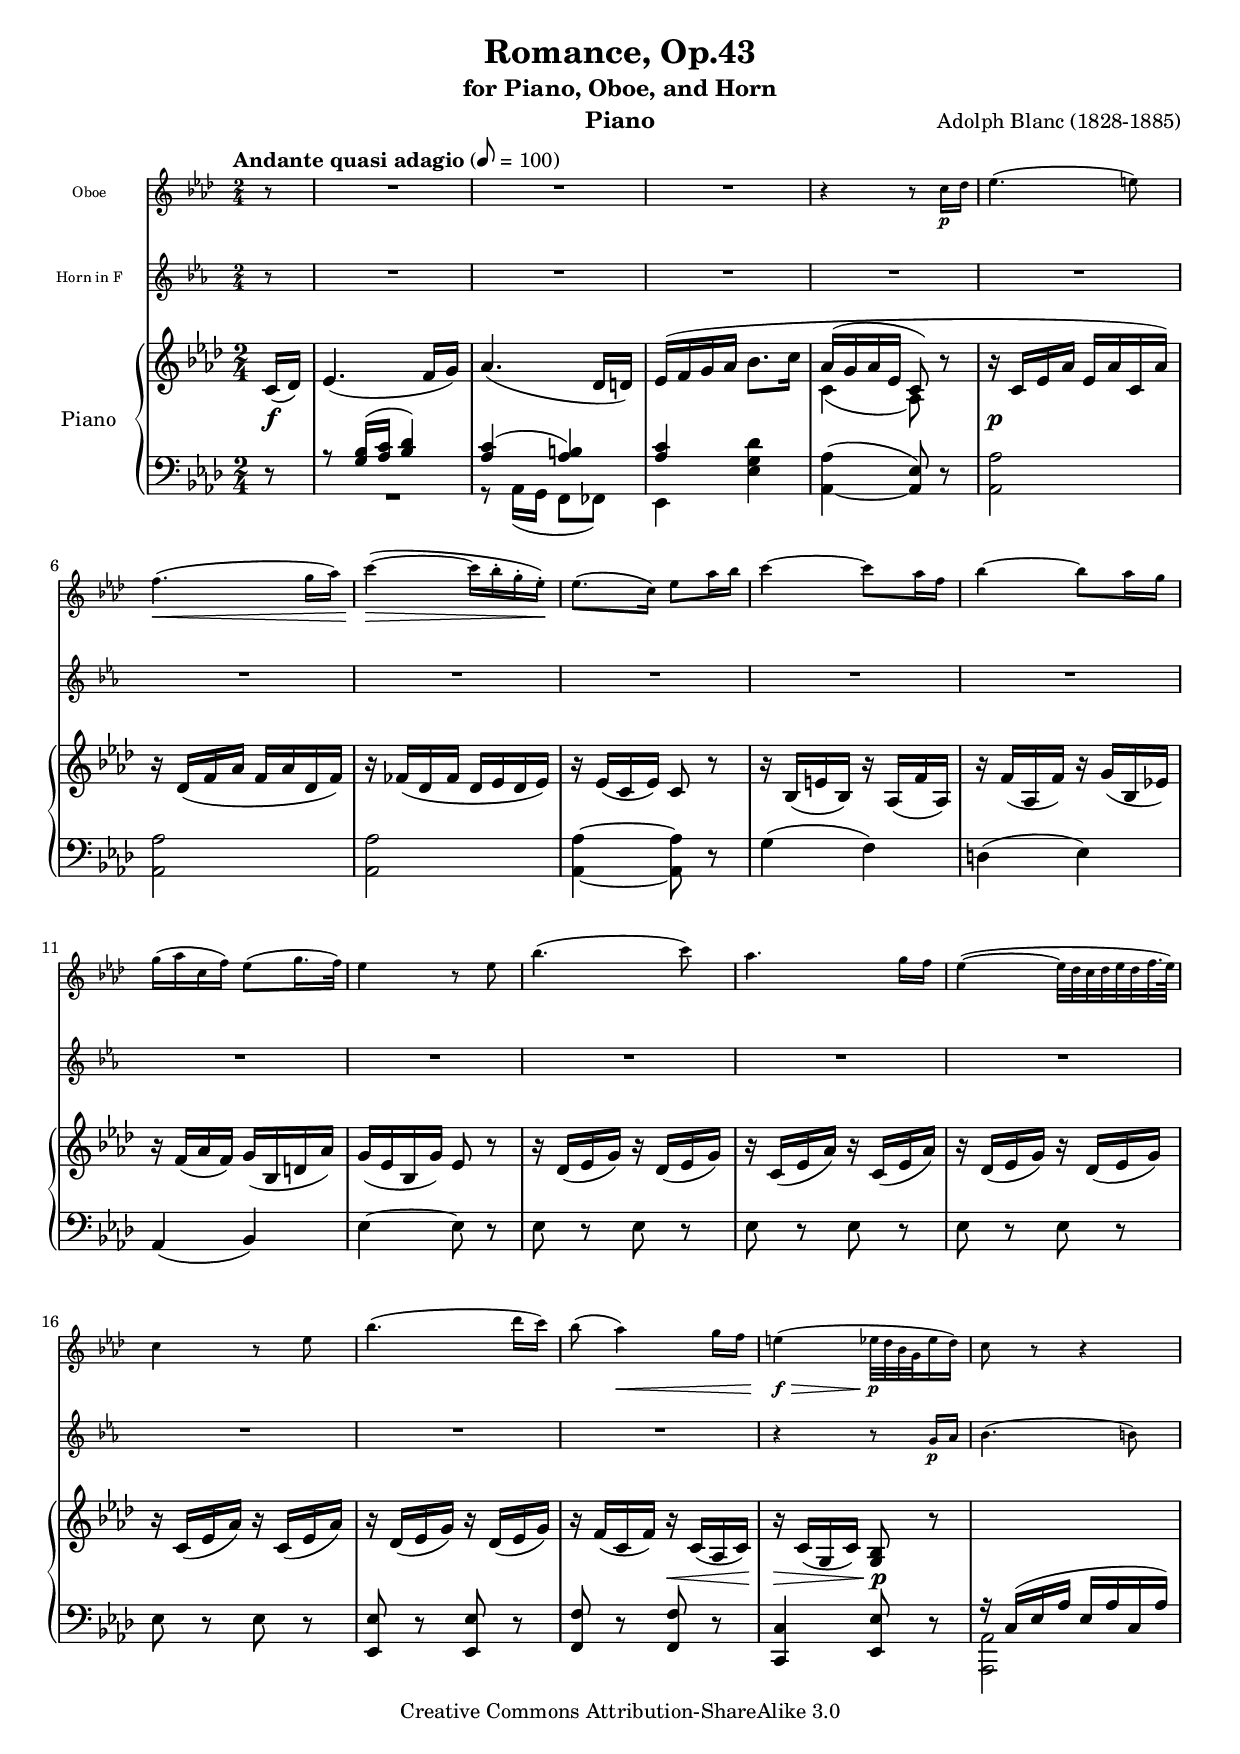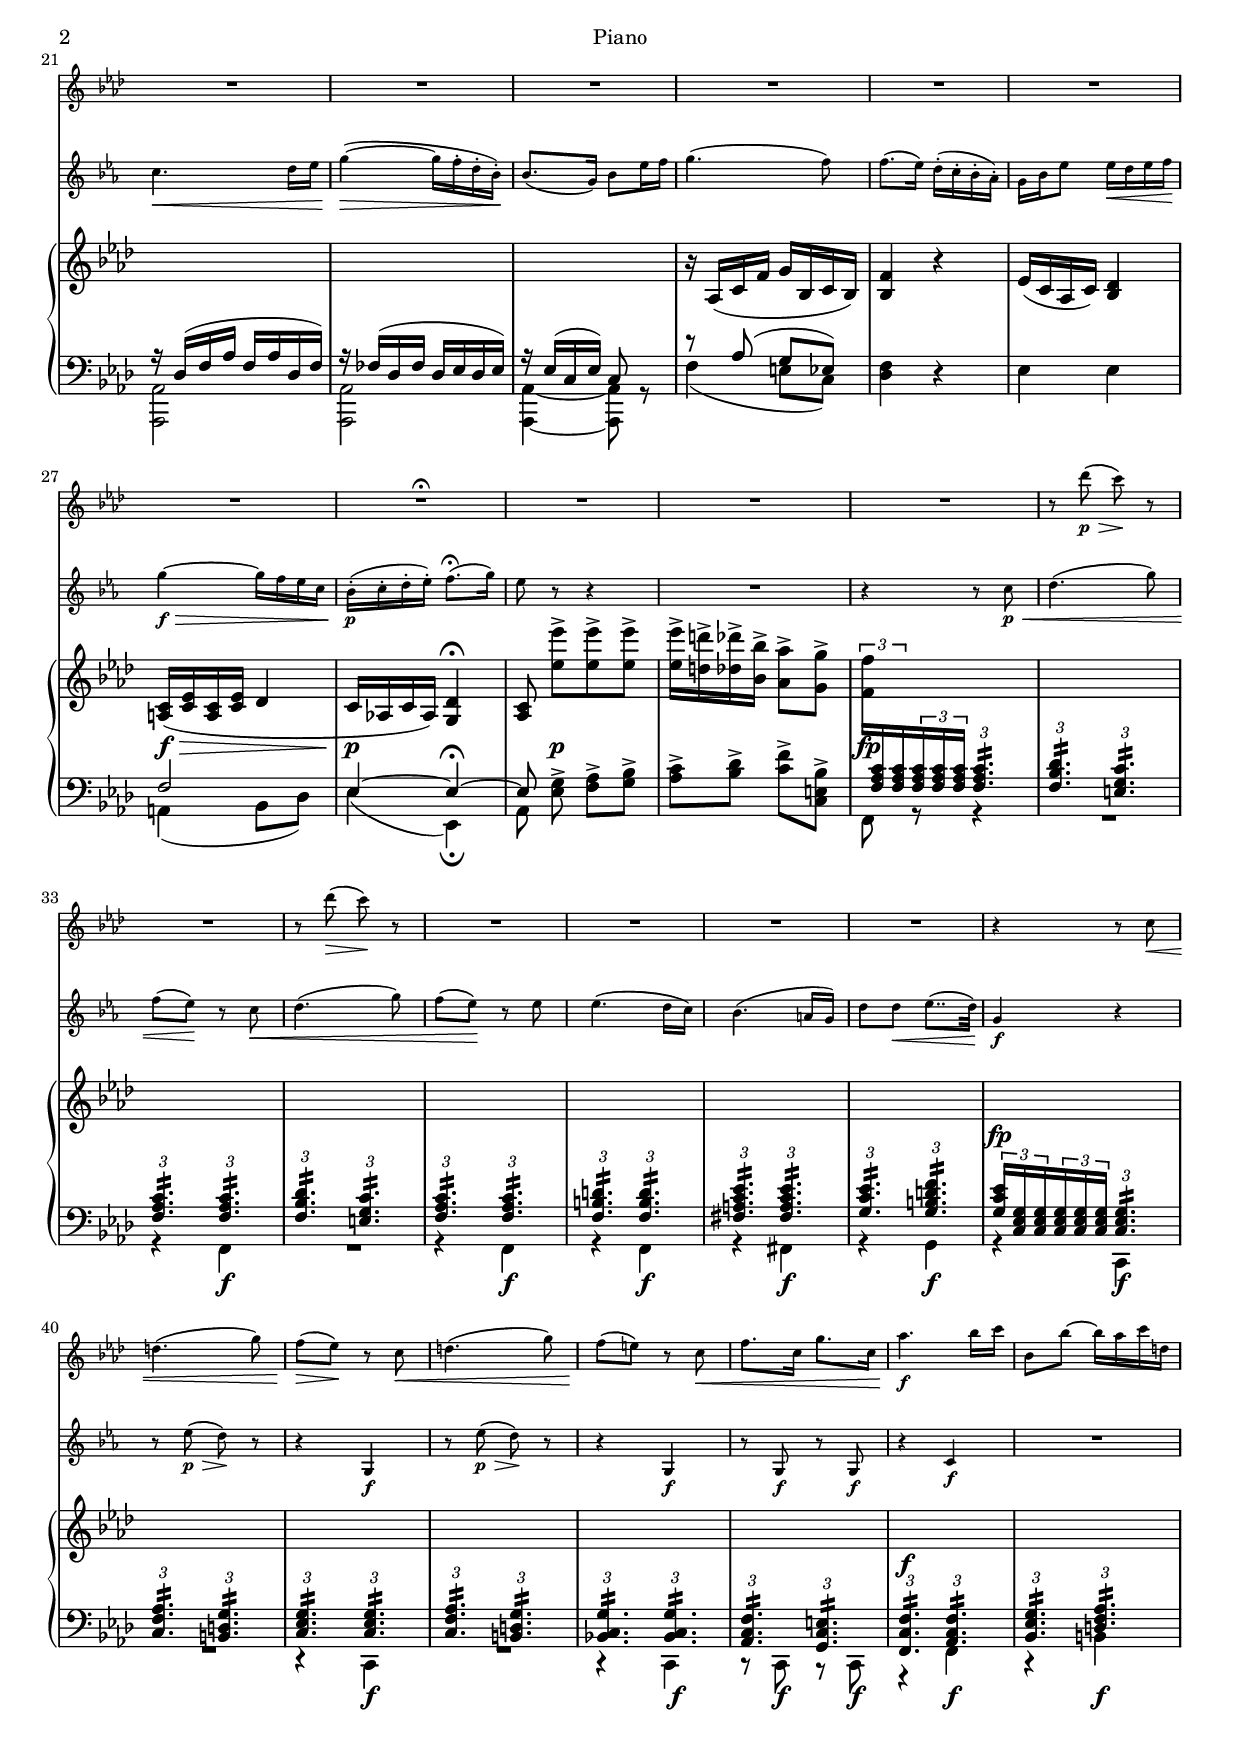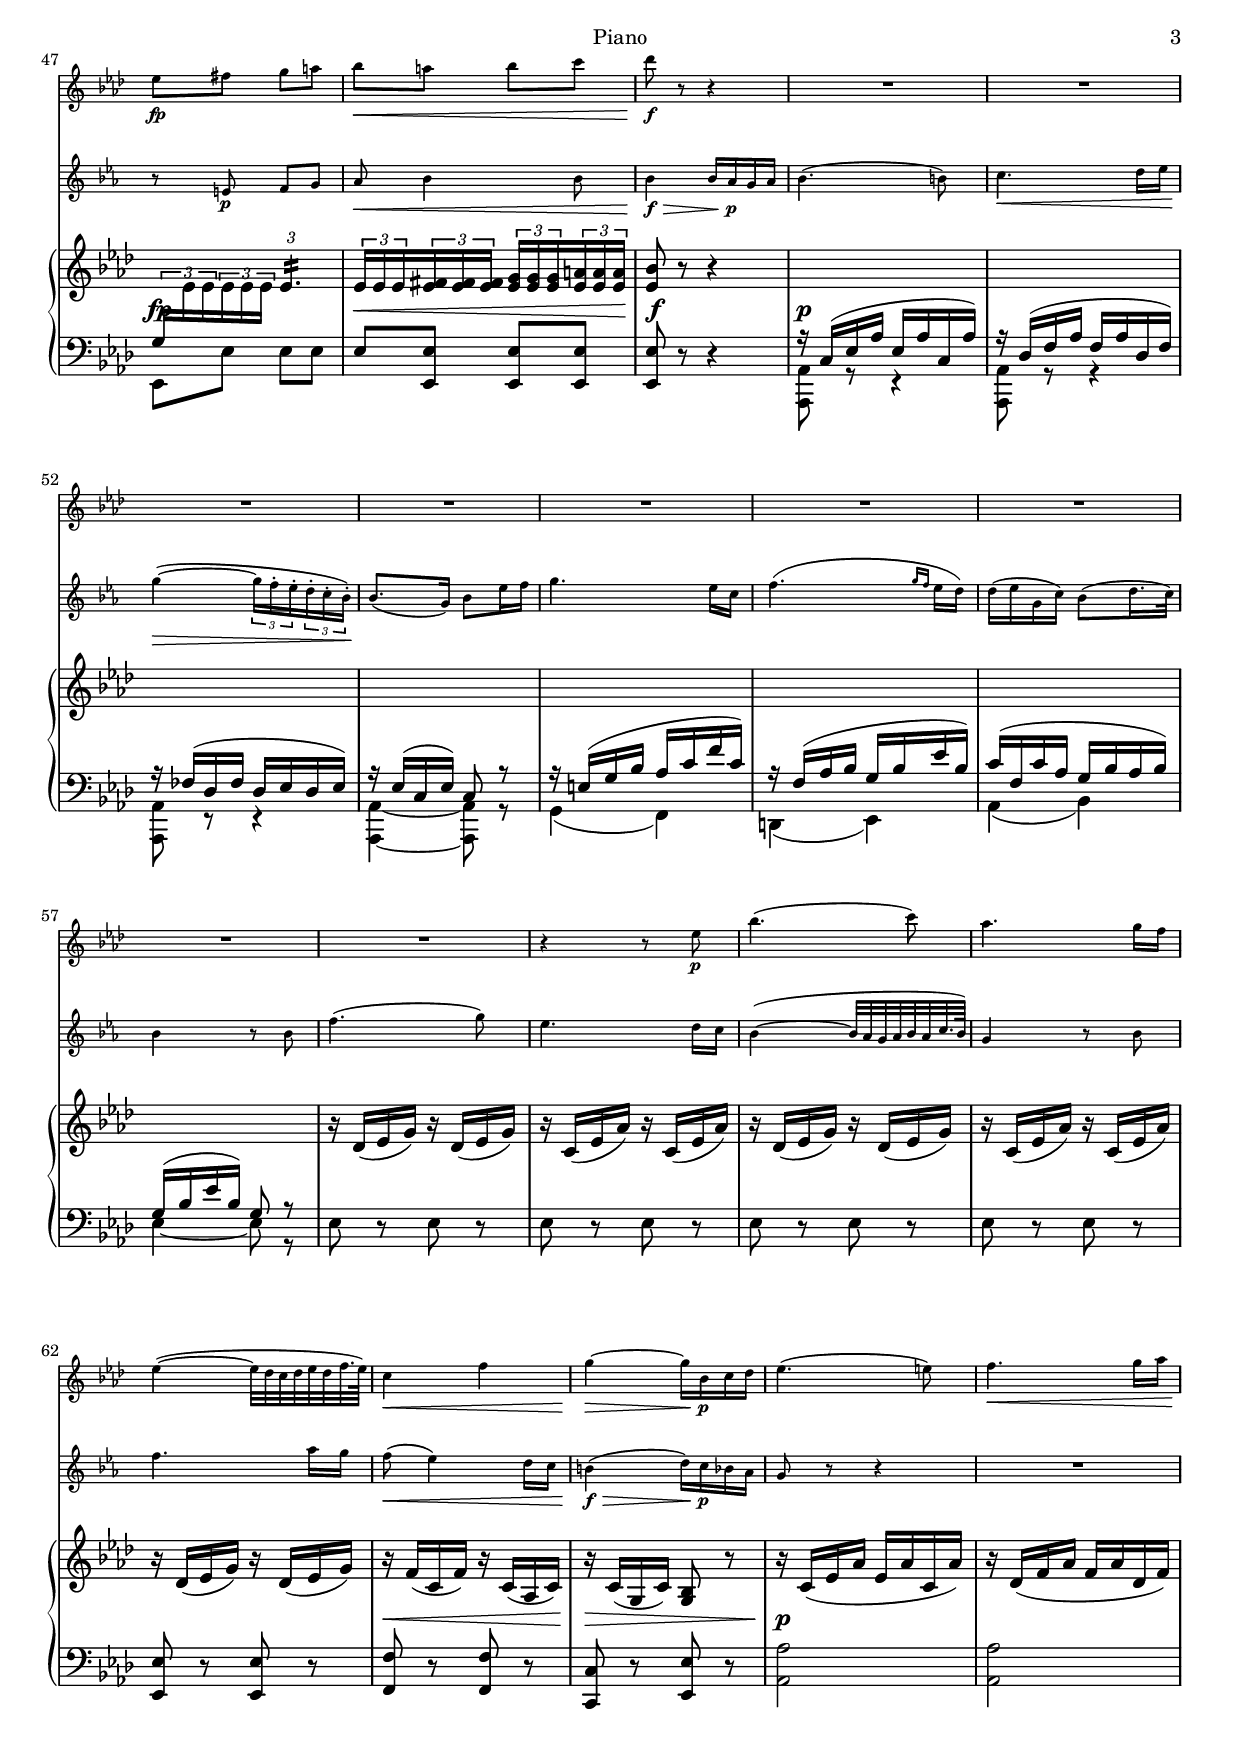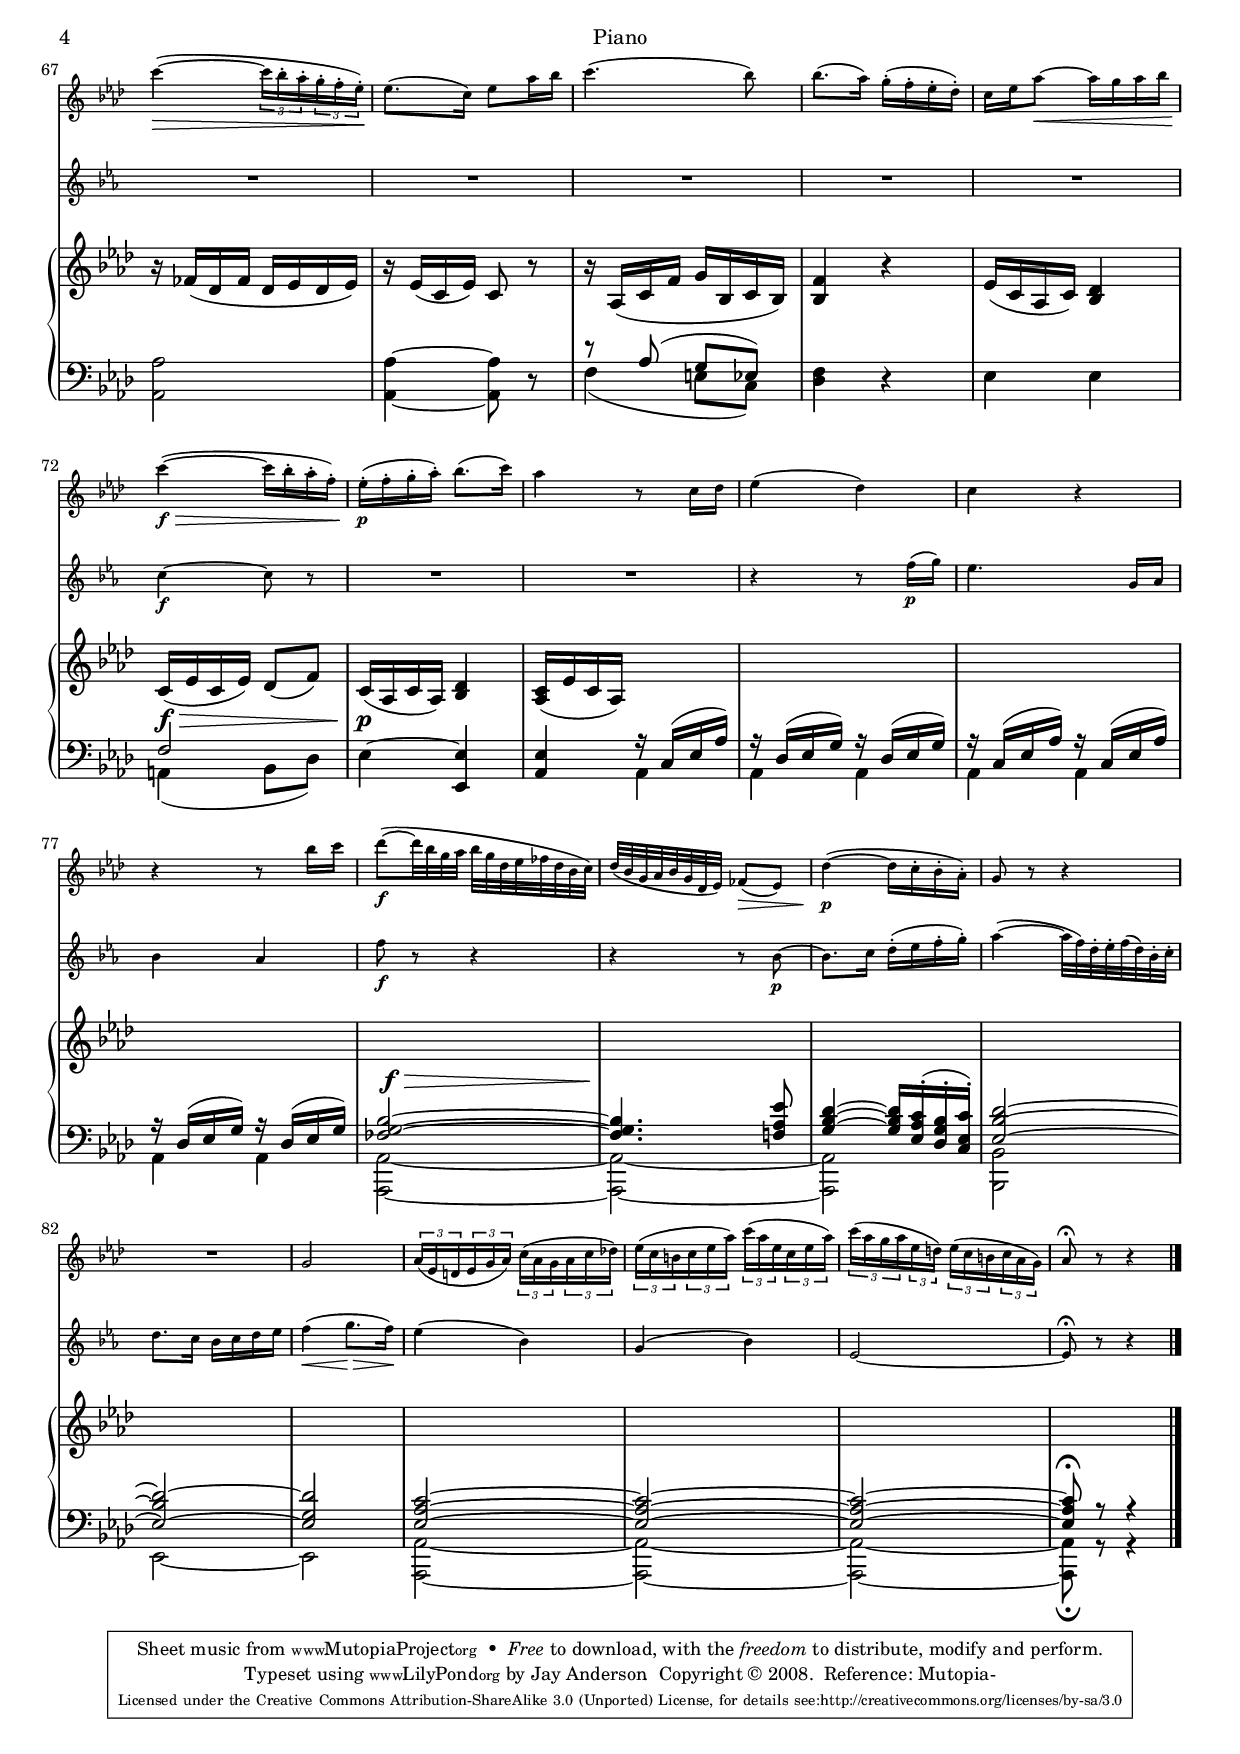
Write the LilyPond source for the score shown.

\version "2.13.16"

\version "2.13.16"

\version "2.13.16"

outline =
{
  \time 2/4
  \tempo "Andante quasi adagio" 8=100
  \partial 8 s8 |
  s2*87 | \bar "|."
}

\layout
{
  \context
  {
    \Score
    skipBars = ##t
    extraNatural = ##f
    \override PaperColumn #'keep-inside-line = ##t
    \override NonMusicalPaperColumn #'keep-inside-line = ##t
    autoAccidentals = #`(Staff ,(make-accidental-rule 'same-octave 0)
                               ,(make-accidental-rule 'any-octave 0)
                               ,(make-accidental-rule 'same-octave 1))
    \override NoteCollision #'merge-differently-dotted = ##t
  }
}

\midi
{
  \context
  {
    \Voice
    \remove "Dynamic_performer"
  }
}

\paper
{
  ragged-right = ##f
  ragged-last = ##f
  ragged-bottom = ##f
  ragged-last-bottom = ##f
}


horn = \relative c''
{
  \key ees \major
  \transposition f
  r8 |
  R2*18 |
  r4 r8 g16\p aes |
  bes4.( b8) |
  c4.\< d16 ees |
  g4~(\> g16 f-. d-. bes-.)\! |
  bes8.( g16) bes8 ees16 f |
  g4.( f8) |
  f8.( ees16) d-.( c-. bes-. aes-.) |
  g bes ees8 ees16\< d ees f |
  g4~\f\> g16 f ees c |
  bes-.(\p c-. d-. ees-.) f8.(\fermata g16) |
  ees8 r r4 |
  R2 |
  r4 r8 c8\p\< |
  d4.( g8) |
  f( ees)\! r c\< |
  d4.( g8) |
  f( ees)\! r ees |
  ees4.( d16 c) |
  bes4.( a16 g) |
  d'8 d\< ees8..( d32) |
  g,4\f r |
  r8 ees'(\p\> d)\! r |
  r4 g,,\f |
  r8 ees''(\p\> d)\! r |
  r4 g,,\f |
  r8 g\f r g\f |
  r4 c\f |
  R2 |
  r8 e\p f g |
  aes\< bes4 bes8 |
  bes4\f\> bes16 aes\p g aes |
  bes4.( b8) |
  c4.\< d16 ees |
  g4~(\> \times 2/3 {g16 f-. ees-.} \times 2/3 {d-. c-. bes-.)\!} |
  bes8.( g16) bes8 ees16 f |
  g4. ees16 c |
  f4.( \grace {g16[ f]} ees16 d) |
  d( ees g, c) bes8( d16. c32) | %TODO: turn
  bes4 r8 bes |
  f'4.( g8) |
  ees4. d16 c |
  bes4~( bes32 aes g aes bes aes c32. bes64) |
  g4 r8 bes |
  f'4. aes16 g |
  f8(\< ees4) d16 c |
  b4(\f\> d16) c\p bes aes |
  g8 r r4 |
  R2*6 |
  c4~\f c8 r |
  R2*2 |
  r4 r8 f16(\p g) |
  ees4. g,16 aes |
  bes4 aes |
  f'8\f r r4 |
  r4 r8 bes,~\p |
  bes8. c16 d16-.( ees f-. g-.) | %TODO: turn
  aes4~( aes32 f) d-. ees-. f( d) bes-. c-. |
  d8. c16 bes c d ees |
  f4(\< g8.\> f16)\! |
  ees4( bes) |
  g( bes) |
  ees,2~ |
  ees8\fermata r r4 |
}

\version "2.13.16"

\version "2.13.16"

outline =
{
  \time 2/4
  \tempo "Andante quasi adagio" 8=100
  \partial 8 s8 |
  s2*87 | \bar "|."
}

\layout
{
  \context
  {
    \Score
    skipBars = ##t
    extraNatural = ##f
    \override PaperColumn #'keep-inside-line = ##t
    \override NonMusicalPaperColumn #'keep-inside-line = ##t
    autoAccidentals = #`(Staff ,(make-accidental-rule 'same-octave 0)
                               ,(make-accidental-rule 'any-octave 0)
                               ,(make-accidental-rule 'same-octave 1))
    \override NoteCollision #'merge-differently-dotted = ##t
  }
}

\midi
{
  \context
  {
    \Voice
    \remove "Dynamic_performer"
  }
}

\paper
{
  ragged-right = ##f
  ragged-last = ##f
  ragged-bottom = ##f
  ragged-last-bottom = ##f
}


oboe = \relative c''
{
  \key aes \major
  r8 |
  R2*3 |
  r4 r8 c16\p des |
  ees4.( e8) |
  f4.(\< g16 aes) |
  c4~(\> c16 bes-. g-. ees-.)\! |
  ees8.( c16) ees8 aes16 bes |
  c4~ c8 aes16 f |
  bes4~ bes8 aes16 g |
  g( aes c, f) ees8( g16. f32) | %TODO: Turn
  ees4 r8 ees |
  bes'4.( c8) |
  aes4. g16 f |
  ees4~( ees32 des c des ees des f32. ees64) |
  c4 r8 ees |
  bes'4.( des16 c) |
  bes8( aes4)\< g16 f |
  e4(\f\> ees32\p des bes g ees'16 des) |
  c8 r r4 |
  R2*7 |
  R2^\fermataMarkup |
  R2*3 |
  r8 des'(\p\> c)\! r |
  R2 |
  r8 des(\> c)\! r |
  R2*4 |
  r4 r8 c,\< |
  d4.( g8) |
  f(\> ees)\! r c\< |
  d4.( g8) |
  f(\! e) r c\< |
  f8. c16 g'8. c,16 |
  aes'4.\f bes16 c |
  bes,8 bes'~ bes16 aes c d, |
  ees8\fp fis g a |
  bes\< a bes c |
  des\f r r4 
  R2*9 |
  r4 r8 ees,\p |
  bes'4.( c8) |
  aes4. g16 f |
  ees4~( ees32 des c des ees des f32. ees64) |
  c4\< f |
  g~\> g16 bes,\p c des |
  ees4.( e8) |
  f4.\< g16 aes |
  c4~(\> \times 2/3 {c16 bes-. aes-.} \times 2/3 {g-. f-. ees-.)\!} |
  ees8.( c16) ees8 aes16 bes |
  c4.( bes8) |
  bes8.( aes16) g-.( f-. ees-. des-.) |
  c ees aes8~\< aes16 g aes bes |
  c4~(\f\> c16 bes-. aes-. f-.) |
  ees-.(\p f-. g-. aes-.) bes8.( c16) |
  aes4 r8 c,16 des |
  ees4( des) |
  c r |
  r r8 bes'16 c |
  des8~(\f des32 bes g aes bes g des ees fes des bes c) |
  des( bes g aes bes g des ees) fes8(\> ees) |
  des'4~(\p des16 c-. bes-. aes-.) |
  g8 r r4 |
  R2 |
  g2 |
  \times 2/3 {aes16( ees d} \times 2/3 {ees g aes)}
    \times 2/3 {c( aes g} \times 2/3 {aes c des)} |
  \times 2/3 {ees( c b} \times 2/3 {c ees aes)}
    \times 2/3 {c( aes ees} \times 2/3 {c ees aes)} |
  \times 2/3 {c( aes g aes} \times 2/3 {ees d)}
    \times 2/3 {ees( c b} \times 2/3 {c aes g)} |
  aes8\fermata r r4 |
}

\version "2.13.16"

rightNotes = \relative c'
{
  \key aes \major
  c16( des) |
  ees4.( f16 g) |
  aes4.( des,16 d) |
  ees( f g aes bes8. c16( |
  << {aes( g aes ees c8)} \\ {c4( aes8)} >> r8 |
  r16 c( ees aes ees aes c, aes') |
  r des,( f aes f aes des, f) |
  r fes( des fes des ees des ees) |
  r ees( c ees) c8 r |
  r16 bes( e bes) r aes( f' aes,) |
  r f'( aes, f') r g( bes, ees) |
  r f( aes f) g( bes, d aes') |
  g( ees bes g') ees8 r |
  \repeat unfold 2
  {
    \repeat unfold 2 {r16 des( ees g)} |
    \repeat unfold 2 {r16 c,( ees aes)} |
  }
  \repeat unfold 2 {r16 des,( ees g)} |
  r f( c f) r c( aes c) |
  r c( g c) <bes g>8 r |
  \change Staff=LH
  \voiceOne
  r16 c,( ees aes ees aes c, aes') |
  r des,( f aes f aes des, f) |
  r fes( des fes des ees des ees) |
  r ees( c ees) c8 s |
  \change Staff=RH
  \oneVoice
  r16 aes'( c f g bes, c bes) |
  <bes f'>4 r |
  ees16( c aes c) <bes des>4 |
  <a c>16( <c ees> <a c> <c ees> des4 |
  c16( aes c aes) <g des'>4\fermata |
  <aes c>8 <ees'' ees'>8[-> <ees ees'>-> <ees ees'>]-> |
  <ees ees'>16-> <d d'>-> <des des'>-> <bes bes'>-> <aes aes'>8-> <g g'>-> |
  \times 2/3 {<f f'>16 \change Staff=LH <c aes f> <c aes f>}
    \times 2/3 {\repeat unfold 3 <c aes f>16} \voiceOne \times 2/3 {\repeat tremolo 6 <c aes f>16} |
  \times 2/3 {\repeat tremolo 6 <des bes f>16} \times 2/3 {\repeat tremolo 6 <c g e>16} |
  \repeat unfold 2 {\times 2/3 {\repeat tremolo 6 <c aes f>16}} |
  \times 2/3 {\repeat tremolo 6 <des bes f>16} \times 2/3 {\repeat tremolo 6 <c g e>16} |
  \repeat unfold 2 {\times 2/3 {\repeat tremolo 6 <c aes f>16}} |
  \repeat unfold 2 {\times 2/3 {\repeat tremolo 6 <d b f>16}} |
  \repeat unfold 2 {\times 2/3 {\repeat tremolo 6 <ees c a fis>16}} |
  \times 2/3 {\repeat tremolo 6 <ees c g>16} \times 2/3 {\repeat tremolo 6 <f d b g>16} |
  \times 2/3 {<ees c g>16 <g, ees c> <g ees c>} \times 2/3 {<g ees c> <g ees c> <g ees c>} \times 2/3 {\repeat tremolo 6 <g ees c>16} |
  \times 2/3 {\repeat tremolo 6 <aes f c>16} \times 2/3 {\repeat tremolo 6 <g d b>16} |
  \repeat unfold 2 {\times 2/3 {\repeat tremolo 6 <g ees c>16}} |
  \times 2/3 {\repeat tremolo 6 <aes f c>16} \times 2/3 {\repeat tremolo 6 <g d b>16} |
  \repeat unfold 2 {\times 2/3 {\repeat tremolo 6 <g c, bes>16}} |
  \times 2/3 {\repeat tremolo 6 <f c aes>16} \times 2/3 {\repeat tremolo 6 <e c g>16} |
  \times 2/3 {\repeat tremolo 6 <f c f,>16} \times 2/3 {\repeat tremolo 6 <f c aes>16} |
  \times 2/3 {\repeat tremolo 6 <g ees bes>16} \times 2/3 {\repeat tremolo 6 <aes f d>16} |
  \oneVoice
  \tupletUp \times 2/3 {g16 \change Staff=RH ees' ees} \times 2/3 {ees ees ees} \tupletNeutral \times 2/3 {\repeat tremolo 6 ees16} |
  \times 2/3 {ees16 ees ees} \times 2/3 {<ees fis> <ees fis> <ees fis>} \times 2/3 {<ees g> <ees g> <ees g>} \times 2/3 {<ees a> <ees a> <ees a>} |
  <ees bes'>8 r r4 |
  \change Staff=LH
  \voiceOne
  r16 c,( ees aes ees aes c, aes') |
  r des,( f aes f aes des, f) |
  r fes( des fes des ees des ees) |
  r ees( c ees) c8 r |
  r16 e( g bes aes c f c) |
  r f,( aes bes g bes ees bes) |
  c( f, c' aes g bes aes bes) |
  g( bes ees bes) g8 r |
  \change Staff=RH
  \oneVoice
  \repeat unfold 2
  {
    \repeat unfold 2 {r16 des'( ees g)} |
    \repeat unfold 2 {r16 c,( ees aes)} |
  }
  \repeat unfold 2 {r16 des,( ees g)} |
  r f( c f) r c( aes c) |
  r c( g c) <bes g>8 r |
  r16 c( ees aes ees aes c, aes') |
  r des,( f aes f aes des, f) |
  r fes( des fes des ees des ees) |
  r ees( c ees) c8 r |
  r16 aes( c f g bes, c bes) |
  <bes f'>4 r |
  ees16( c aes c) <bes des>4 |
  c16( ees c ees) des8( f) |
  c16( aes c aes) <bes des>4 |
  <c aes>16( ees c aes) \change Staff=LH \voiceOne r16 c,( ees aes) |
  \repeat unfold 2 {r des,( ees g)} |
  \repeat unfold 2 {r16 c,( ees aes)} |
  \repeat unfold 2 {r des,( ees g)} |
  <fes g bes>2~ |
  <fes g bes>4. <f aes ees'>8 |
  <g bes des>4~ <g bes des>16 <ees aes c>-.( <des g bes>-. <c ees c'>-.) |
  <ees bes' des>2~ | <ees bes' des>~ | <ees g des'> |
  <ees aes c>~ | <ees aes c>~ | <ees aes c>~ |
  <ees aes c>8\fermata r r4 |
}

leftNotes = \relative c'
{
  \key aes \major
  \clef bass
  r8 |
  <<
    {
      r8 <g bes>16( <aes c> <bes des>4) |
      <aes c>( <aes b>) |
      <aes c>
    }
    \\
    {
      R2 |
      r8 aes,16( g f8 fes) |
      ees4
    }
  >> <ees' g des'>4 |
  <aes,~ aes'>4( <aes ees'>8) r |
  \repeat unfold 3 <aes aes'>2 |
  <aes aes'>4~ <aes aes'>8 r |
  g'4( f) |
  d( ees) |
  aes,( bes) |
  ees4~ ees8 r |
  \repeat unfold 8 {ees8 r} |
  <ees ees,>8 r <ees ees,> r |
  <f f,> r <f f,> r |
  <c c,>4 <ees ees,>8 r |
  \voiceTwo
  \repeat unfold 3 <aes, aes,>2 |
  <aes aes,>4~ <aes aes,>8 r |
  \oneVoice
  << {r8 aes'( g ees)} \\ {f4( e8 c)} >> |
  <des f>4 r |
  ees ees |
  <<
    {f2 | ees4~ ees~\fermata | ees8}
    \\
    {a,4( bes8 des) | ees4( ees,)\fermata | aes8}
  >> <ees' g>-> <f aes>-> <g bes>-> |
  <aes c>-> <bes des>-> <c f>-> <bes e, c>-> |
  \voiceTwo
  f,8 r r4 |
  R2 |
  r4 f |
  R2 |
  r4 f |
  r4 f |
  r4 fis |
  r4 g |
  r4 c, |
  R2 |
  r4 c |
  R2 |
  r4 c |
  r8 c r c |
  r4 f |
  r b |
  ees,8 ees' \oneVoice ees ees |
  ees <ees ees,> <ees ees,> <ees ees,> |
  <ees ees,> r r4 |
  \voiceTwo
  \repeat unfold 3 {<aes, aes,>8 r r4 |}
  <aes aes,>4~ <aes aes,>8 r |
  g4( f) |
  d( ees) |
  aes( bes) |
  ees~ ees8 r |
  \oneVoice
  \repeat unfold 8 {ees8 r} |
  <ees ees,>8 r <ees ees,> r |
  <f f,>8 r <f f,> r |
  <c c,>8 r <ees ees,> r |
  \repeat unfold 3 <aes aes,>2 |
  <aes aes,>4~ <aes aes,>8 r |
  << {r8 aes( g ees)} \\ {f4( e8 c)} >> |
  <des f>4 r |
  ees ees |
  << {f2} \\ {a,4( bes8 des)} >> |
  ees4~ <ees ees,> |
  <ees aes,> \voiceTwo aes, |
  \repeat unfold 6 aes4 |
  <aes aes,>2~ | <aes aes,>~ | <aes aes,> |
  <bes bes,> |
  ees,2~ | ees |
  <aes aes,>2~ | <aes aes,>~ | <aes aes,>~ |
  <aes aes,>8\fermata r r4 |
}

dynamics =
{
  s8\f |
  s2*4 |
  s2\p |
  s2*12 |
  s4 s\< |
  s\> s\p |
  s2*7 |
  s2\f\> |
  s2\p |
  s8 s8\p s4 |
  s2 |
  s2\fp |
  s2*7 |
  s2\fp |
  s2*5 |
  s2\f |
  s2 |
  s2\fp |
  s\< |
  s\f |
  s\p |
  s2*12 |
  s2\< |
  s\> |
  s\p |
  s2*6 |
  s2\f\> |
  s\p |
  s2*4 |
  s2\f\> |
  s\! |
  s2*8 |
}

pedals =
{
  s8 |
  s2*32 |
  s4 s\f |
  s2 |
  \repeat unfold 5 {s4 s\f |}
  s2 |
  s4 s\f |
  s2 |
  s4 s\f |
  s8 s\f s s\f |
  s4 s\f |
  s4 s\f |
  s2*41 |
}

\version "2.13.16"

outline =
{
  \time 2/4
  \tempo "Andante quasi adagio" 8=100
  \partial 8 s8 |
  s2*87 | \bar "|."
}

\layout
{
  \context
  {
    \Score
    skipBars = ##t
    extraNatural = ##f
    \override PaperColumn #'keep-inside-line = ##t
    \override NonMusicalPaperColumn #'keep-inside-line = ##t
    autoAccidentals = #`(Staff ,(make-accidental-rule 'same-octave 0)
                               ,(make-accidental-rule 'any-octave 0)
                               ,(make-accidental-rule 'same-octave 1))
    \override NoteCollision #'merge-differently-dotted = ##t
  }
}

\midi
{
  \context
  {
    \Voice
    \remove "Dynamic_performer"
  }
}

\paper
{
  ragged-right = ##f
  ragged-last = ##f
  ragged-bottom = ##f
  ragged-last-bottom = ##f
}


instrument = "Piano"

#(set-global-staff-size 18)

\book
{
  \version "2.13.16"

\header
{
  title = "Romance, Op.43"
  subtitle = "for Piano, Oboe, and Horn"
  composer = "Adolph Blanc (1828-1885)"
  instrument = \instrument

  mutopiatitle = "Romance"
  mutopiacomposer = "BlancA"
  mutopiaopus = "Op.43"
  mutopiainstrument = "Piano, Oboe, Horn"
  date = "1900"
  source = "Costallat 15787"
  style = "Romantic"
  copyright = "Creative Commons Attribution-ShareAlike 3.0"
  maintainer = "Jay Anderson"
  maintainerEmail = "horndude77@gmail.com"
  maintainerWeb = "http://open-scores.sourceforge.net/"
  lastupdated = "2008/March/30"
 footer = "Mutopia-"
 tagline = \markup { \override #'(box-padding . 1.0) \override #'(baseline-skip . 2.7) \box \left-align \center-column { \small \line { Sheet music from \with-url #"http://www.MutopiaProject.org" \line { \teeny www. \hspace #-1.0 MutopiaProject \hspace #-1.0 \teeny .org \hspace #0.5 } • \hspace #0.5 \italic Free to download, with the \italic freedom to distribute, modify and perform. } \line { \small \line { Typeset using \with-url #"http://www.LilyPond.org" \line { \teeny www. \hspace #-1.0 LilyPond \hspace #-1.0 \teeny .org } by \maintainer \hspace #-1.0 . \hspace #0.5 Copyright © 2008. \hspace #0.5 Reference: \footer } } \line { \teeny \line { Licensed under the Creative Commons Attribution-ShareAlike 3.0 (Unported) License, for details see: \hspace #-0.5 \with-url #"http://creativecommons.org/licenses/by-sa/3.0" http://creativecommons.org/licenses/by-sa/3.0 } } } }
}

  \score
  {
    <<
      \new Staff
      \with
      {
        fontSize = #-3
        \override StaffSymbol #'staff-space = #(magstep -3)
        instrumentName = "Oboe"
      }
      { \oboe }
      \new Staff
      \with
      {
        fontSize = #-3
        \override StaffSymbol #'staff-space = #(magstep -3)
        instrumentName = "Horn in F"
      }
      { \horn }
      \new PianoStaff
      <<
        \set PianoStaff.instrumentName = "Piano"
        \new Staff="RH" { \rightNotes }
        \new Dynamics \dynamics
        \new Staff="LH" { << \leftNotes \outline >> }
        \new Dynamics = "pedals" \pedals
      >>
    >>
  }

  %midi
  \score
  {
    \unfoldRepeats
    <<
      \outline
      \new Staff \with { midiInstrument = "oboe" } { \oboe }
      \new Staff \with { midiInstrument = "french horn" } { \horn }
      \new PianoStaff
      <<
        \new Staff="RH" { << \rightNotes \dynamics \pedals >> }
        \new Staff="LH" { << \leftNotes \dynamics \pedals >> }
      >>
    >>
    \midi { }
  }
}
